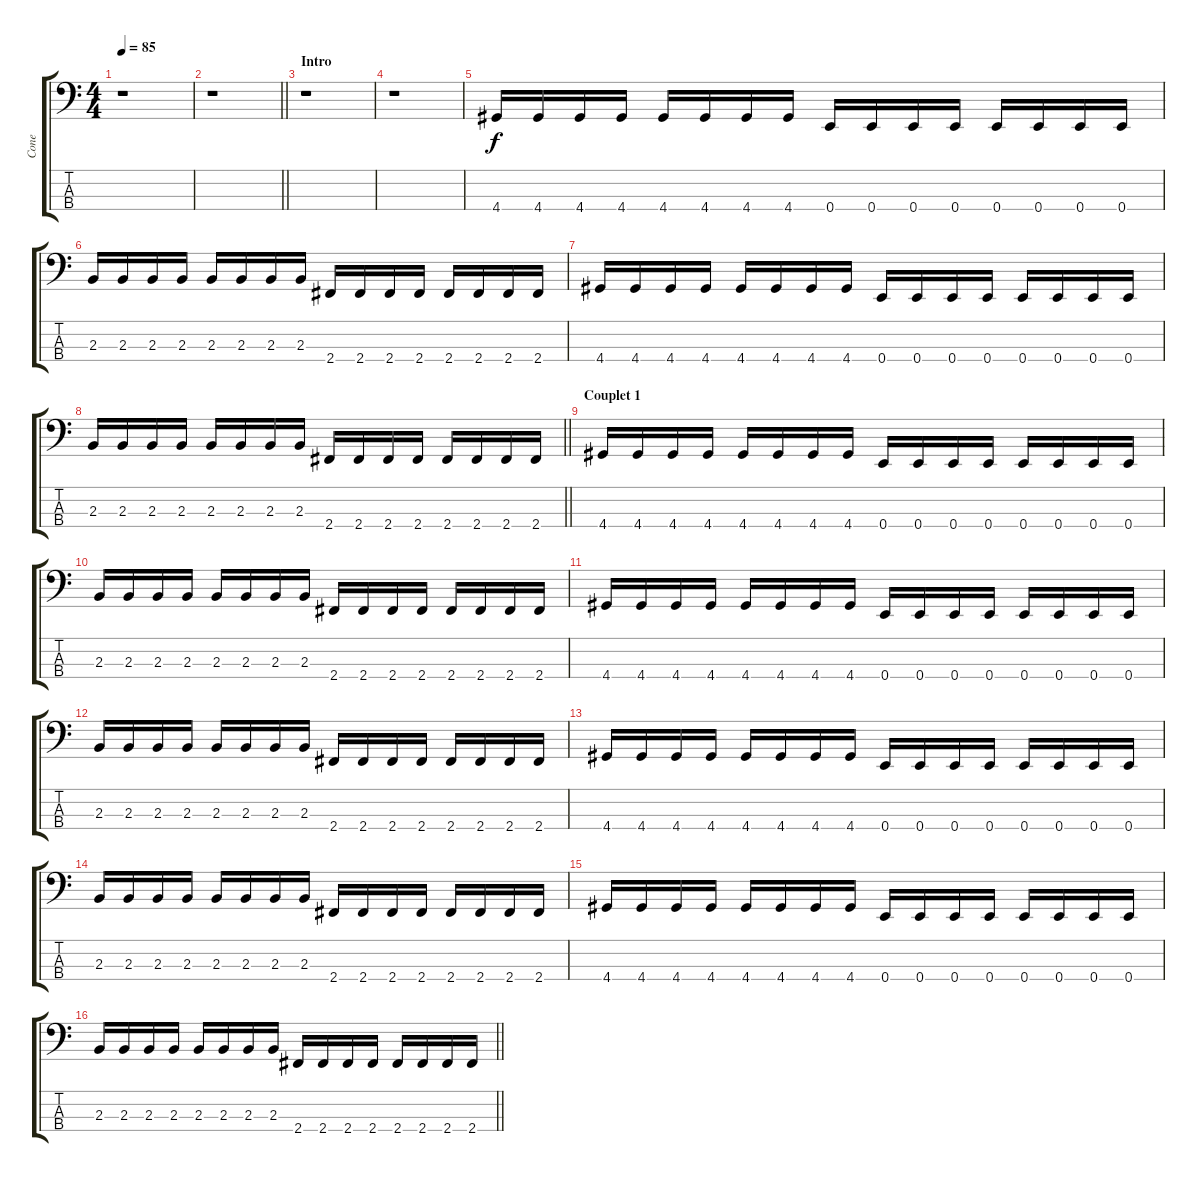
\track ("Cone" "Cone") {instrument electricbasspick}
\staff {score tabs}
\tuning (G2 D2 A1 E1) {hide}
\ts (4 4)
\tempo 85
\clef f4
\ks c
r.1{dy f instrument electricbasspick} |
\barLineRight lightlight
r.1 |
\section ("" "Intro")
r.1 |
r.1 |
4.4.16 4.4.16 4.4.16 4.4.16 4.4.16 4.4.16 4.4.16 4.4.16 0.4.16 0.4.16 0.4.16 0.4.16 0.4.16 0.4.16 0.4.16 0.4.16 |
2.3.16 2.3.16 2.3.16 2.3.16 2.3.16 2.3.16 2.3.16 2.3.16 2.4.16 2.4.16 2.4.16 2.4.16 2.4.16 2.4.16 2.4.16 2.4.16 |
4.4.16 4.4.16 4.4.16 4.4.16 4.4.16 4.4.16 4.4.16 4.4.16 0.4.16 0.4.16 0.4.16 0.4.16 0.4.16 0.4.16 0.4.16 0.4.16 |
\barLineRight lightlight
2.3.16 2.3.16 2.3.16 2.3.16 2.3.16 2.3.16 2.3.16 2.3.16 2.4.16 2.4.16 2.4.16 2.4.16 2.4.16 2.4.16 2.4.16 2.4.16 |
\section ("" "Couplet 1")
4.4.16 4.4.16 4.4.16 4.4.16 4.4.16 4.4.16 4.4.16 4.4.16 0.4.16 0.4.16 0.4.16 0.4.16 0.4.16 0.4.16 0.4.16 0.4.16 |
2.3.16 2.3.16 2.3.16 2.3.16 2.3.16 2.3.16 2.3.16 2.3.16 2.4.16 2.4.16 2.4.16 2.4.16 2.4.16 2.4.16 2.4.16 2.4.16 |
4.4.16 4.4.16 4.4.16 4.4.16 4.4.16 4.4.16 4.4.16 4.4.16 0.4.16 0.4.16 0.4.16 0.4.16 0.4.16 0.4.16 0.4.16 0.4.16 |
2.3.16 2.3.16 2.3.16 2.3.16 2.3.16 2.3.16 2.3.16 2.3.16 2.4.16 2.4.16 2.4.16 2.4.16 2.4.16 2.4.16 2.4.16 2.4.16 |
4.4.16 4.4.16 4.4.16 4.4.16 4.4.16 4.4.16 4.4.16 4.4.16 0.4.16 0.4.16 0.4.16 0.4.16 0.4.16 0.4.16 0.4.16 0.4.16 |
2.3.16 2.3.16 2.3.16 2.3.16 2.3.16 2.3.16 2.3.16 2.3.16 2.4.16 2.4.16 2.4.16 2.4.16 2.4.16 2.4.16 2.4.16 2.4.16 |
4.4.16 4.4.16 4.4.16 4.4.16 4.4.16 4.4.16 4.4.16 4.4.16 0.4.16 0.4.16 0.4.16 0.4.16 0.4.16 0.4.16 0.4.16 0.4.16 |
\barLineRight lightlight
2.3.16 2.3.16 2.3.16 2.3.16 2.3.16 2.3.16 2.3.16 2.3.16 2.4.16 2.4.16 2.4.16 2.4.16 2.4.16 2.4.16 2.4.16 2.4.16
